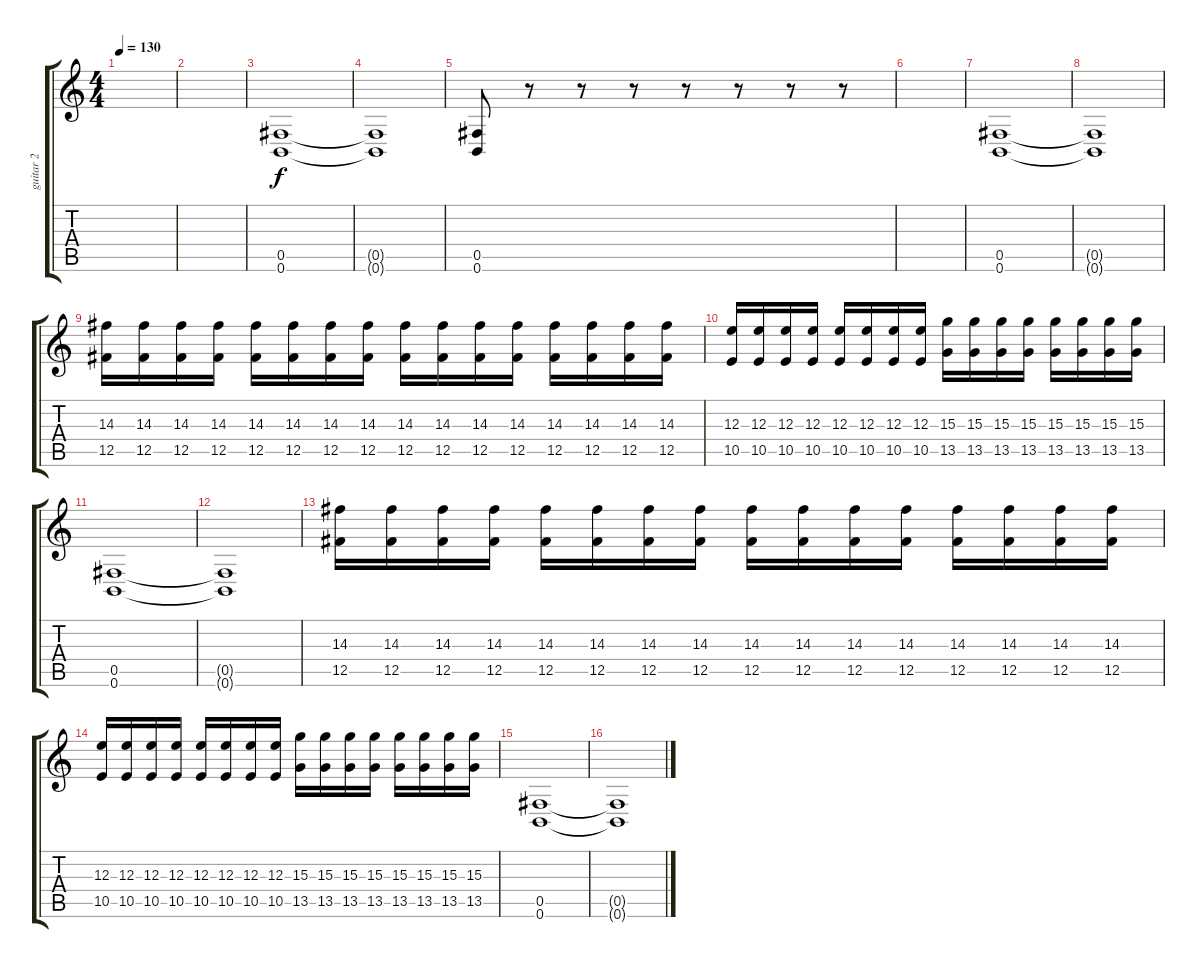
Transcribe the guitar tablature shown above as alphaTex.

\track ("guitar 2" "guitar 2") {instrument overdrivenguitar}
\staff {score tabs}
\tuning (Db4 Ab3 E3 B2 Gb2 B1) {hide}
\ts (4 4)
\tempo 130
\clef g2
\ks c
|
|
(0.5 0.6).1 |
(0.5{t} 0.6{t}).1 |
(0.5 0.6).8 r.8 r.8 r.8 r.8 r.8 r.8 r.8 |
|
(0.5 0.6).1 |
(0.5{t} 0.6{t}).1 |
(14.3 12.5).16 (14.3 12.5).16 (14.3 12.5).16 (14.3 12.5).16 (14.3 12.5).16 (14.3 12.5).16 (14.3 12.5).16 (14.3 12.5).16 (14.3 12.5).16 (14.3 12.5).16 (14.3 12.5).16 (14.3 12.5).16 (14.3 12.5).16 (14.3 12.5).16 (14.3 12.5).16 (14.3 12.5).16 |
(12.3 10.5).16 (12.3 10.5).16 (12.3 10.5).16 (12.3 10.5).16 (12.3 10.5).16 (12.3 10.5).16 (12.3 10.5).16 (12.3 10.5).16 (15.3 13.5).16 (15.3 13.5).16 (15.3 13.5).16 (15.3 13.5).16 (15.3 13.5).16 (15.3 13.5).16 (15.3 13.5).16 (15.3 13.5).16 |
(0.5 0.6).1 |
(0.5{t} 0.6{t}).1 |
(14.3 12.5).16 (14.3 12.5).16 (14.3 12.5).16 (14.3 12.5).16 (14.3 12.5).16 (14.3 12.5).16 (14.3 12.5).16 (14.3 12.5).16 (14.3 12.5).16 (14.3 12.5).16 (14.3 12.5).16 (14.3 12.5).16 (14.3 12.5).16 (14.3 12.5).16 (14.3 12.5).16 (14.3 12.5).16 |
(12.3 10.5).16 (12.3 10.5).16 (12.3 10.5).16 (12.3 10.5).16 (12.3 10.5).16 (12.3 10.5).16 (12.3 10.5).16 (12.3 10.5).16 (15.3 13.5).16 (15.3 13.5).16 (15.3 13.5).16 (15.3 13.5).16 (15.3 13.5).16 (15.3 13.5).16 (15.3 13.5).16 (15.3 13.5).16 |
(0.5 0.6).1 |
(0.5{t} 0.6{t}).1
